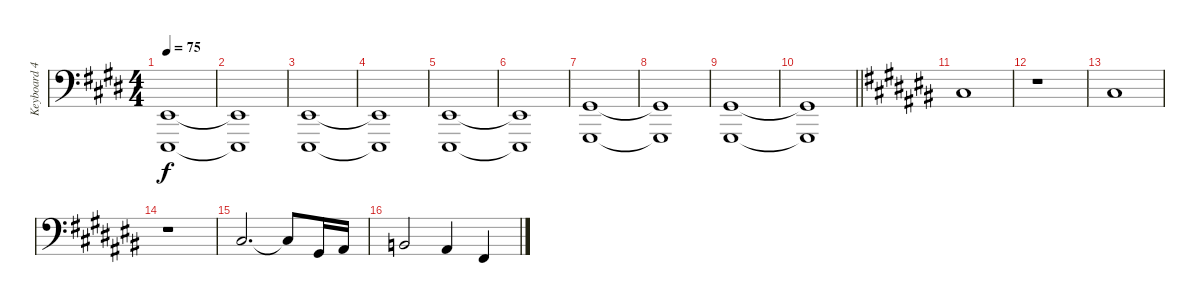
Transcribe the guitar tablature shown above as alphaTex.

\track ("Keyboard 4" "Keyboard 4") {instrument stringensemble1}
\staff {score}
\tuning (E3 B2 G2 D2 A1 E1 B0) {hide}
\ts (4 4)
\tempo 75
\clef f4
\ks e
(2.4 0.6).1{dy f} |
(2.4{t} 0.6{t}).1 |
(2.4 0.6).1 |
(2.4{t} 0.6{t}).1 |
(2.4 0.6).1 |
(2.4{t} 0.6{t}).1 |
(1.3 4.6).1 |
(1.3{t} 4.6{t}).1 |
(1.3 4.6).1 |
\barLineRight lightlight
(1.3{t} 4.6{t}).1 |
\ks c#
2.2.1 |
r.1 |
2.2.1 |
r.1 |
2.2.2{d} 2.2{t}.8 1.3.16 3.3.16 |
0.2.2 3.3.4 4.4.4
